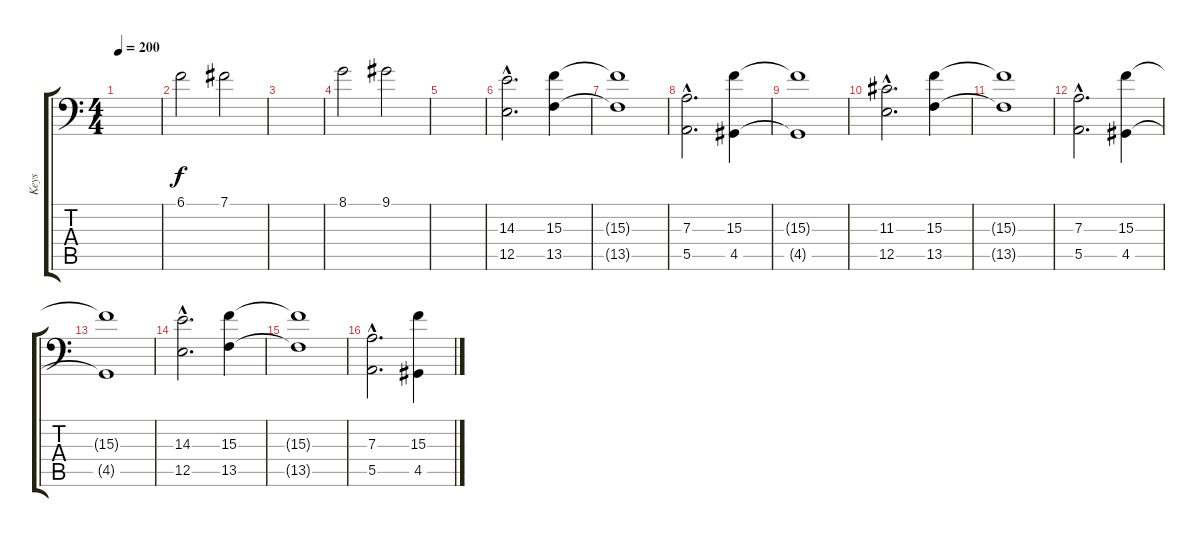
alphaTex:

\track ("Keys" "Keys") {instrument stringensemble2}
\staff {score tabs}
\tuning (B3 Gb3 D3 A2 E2 A1) {hide}
\ts (4 4)
\tempo 200
\clef f4
\ks c
|
6.1.2{volume 13 instrument lead2sawtooth} 7.1.2 |
|
8.1.2{volume 13 instrument lead2sawtooth} 9.1.2 |
|
(14.3{hac} 12.5{hac}).2{d dy f volume 11 instrument stringensemble2} (15.3 13.5).4 |
(15.3{t} 13.5{t}).1 |
(7.3{hac} 5.5{hac}).2{d volume 11 instrument stringensemble2} (15.3 4.5).4 |
(15.3{t} 4.5{t}).1 |
(11.3{hac} 12.5{hac}).2{d volume 11 instrument stringensemble2} (15.3 13.5).4 |
(15.3{t} 13.5{t}).1 |
(7.3{hac} 5.5{hac}).2{d volume 11 instrument stringensemble2} (15.3 4.5).4 |
(15.3{t} 4.5{t}).1 |
(14.3{hac} 12.5{hac}).2{d volume 11 instrument stringensemble2} (15.3 13.5).4 |
(15.3{t} 13.5{t}).1 |
(7.3{hac} 5.5{hac}).2{d volume 11 instrument stringensemble2} (15.3 4.5).4
